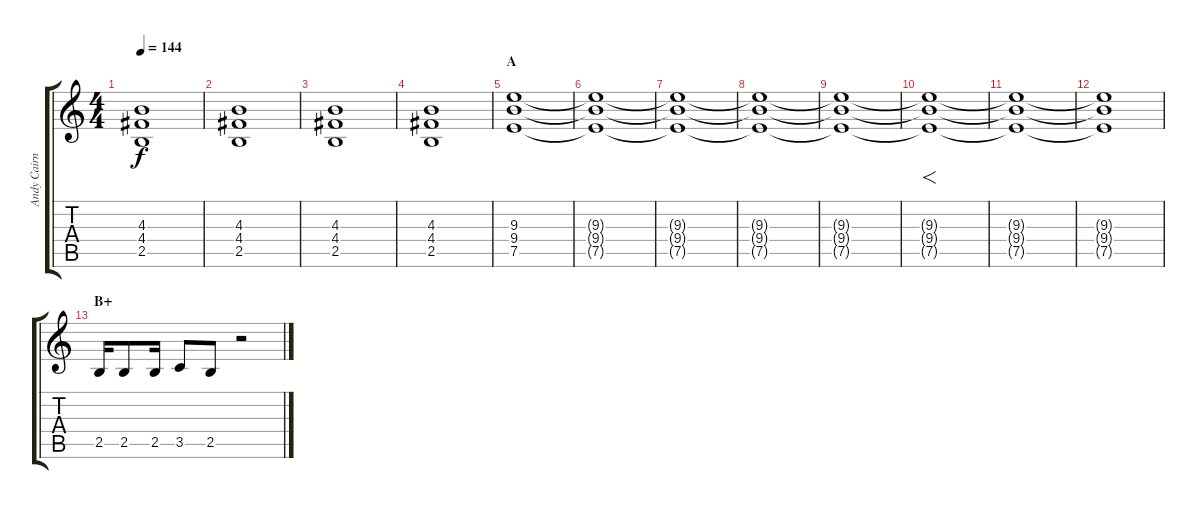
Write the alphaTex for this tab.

\track ("Andy Cairns" "Andy Cairn") {instrument distortionguitar}
\staff {score tabs}
\tuning (E4 B3 G3 D3 A2 E2) {hide}
\ts (4 4)
\tempo 144
\clef g2
\ks c
(4.3 4.4 2.5).1{dy f} |
(4.3 4.4 2.5).1 |
(4.3 4.4 2.5).1 |
(4.3 4.4 2.5).1 |
\section ("" "A")
(9.3 9.4 7.5).1 |
(9.3{t} 9.4{t} 7.5{t}).1 |
(9.3{t} 9.4{t} 7.5{t}).1 |
(9.3{t} 9.4{t} 7.5{t}).1 |
(9.3{t} 9.4{t} 7.5{t}).1 |
(9.3{t} 9.4{t} 7.5{t}).1{f} |
(9.3{t} 9.4{t} 7.5{t}).1 |
(9.3{t} 9.4{t} 7.5{t}).1 |
\section ("" "B+")
2.5.16 2.5.8 2.5.16 3.5.8 2.5.8 r.2
